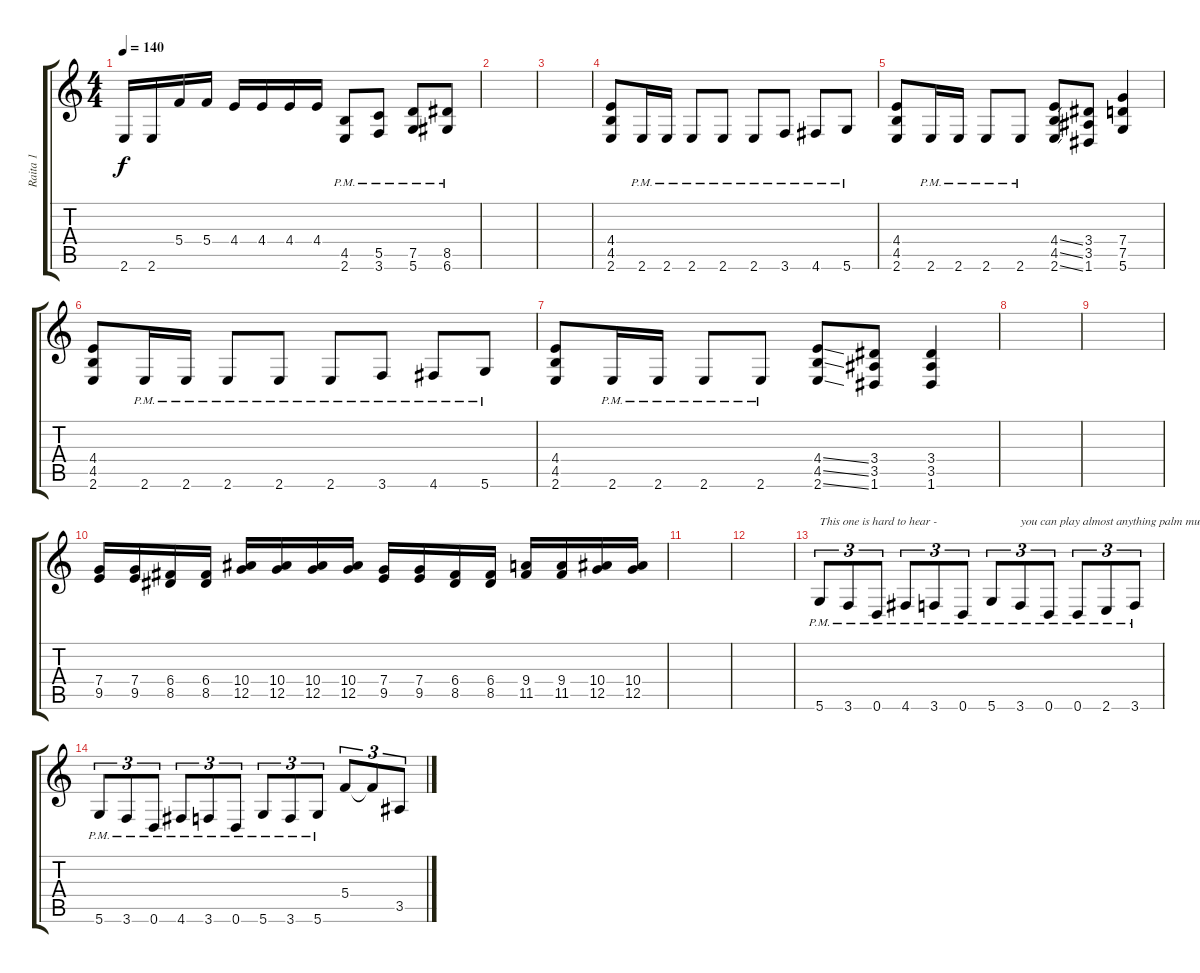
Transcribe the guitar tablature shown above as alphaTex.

\track ("Raita 1" "Raita 1") {instrument distortionguitar}
\staff {score tabs}
\tuning (D4 A3 F3 C3 G2 D2) {hide}
\ts (4 4)
\tempo 140
\clef g2
\ks c
2.6.16{dy f} 2.6.16 5.4.16 5.4.16 4.4.16 4.4.16 4.4.16 4.4.16 (4.5{pm} 2.6{pm}).8 (5.5{pm} 3.6{pm}).8 (7.5{pm} 5.6{pm}).8 (8.5{pm} 6.6{pm}).8 |
|
|
(4.4 4.5 2.6).8 2.6{pm}.16 2.6{pm}.16 2.6{pm}.8 2.6{pm}.8 2.6{pm}.8 3.6{pm}.8 4.6{pm}.8 5.6{pm}.8 |
(4.4 4.5 2.6).8 2.6{pm}.16 2.6{pm}.16 2.6{pm}.8 2.6{pm}.8 (4.4{ss} 4.5{ss} 2.6{ss}).8 (3.4 3.5 1.6).8 (7.4 7.5 5.6).4 |
(4.4 4.5 2.6).8 2.6{pm}.16 2.6{pm}.16 2.6{pm}.8 2.6{pm}.8 2.6{pm}.8 3.6{pm}.8 4.6{pm}.8 5.6{pm}.8 |
(4.4 4.5 2.6).8 2.6{pm}.16 2.6{pm}.16 2.6{pm}.8 2.6{pm}.8 (4.4{ss} 4.5{ss} 2.6{ss}).8 (3.4 3.5 1.6).8 (3.4 3.5 1.6).4 |
|
|
(7.4 9.5).16 (7.4 9.5).16 (6.4 8.5).16 (6.4 8.5).16 (10.4 12.5).16 (10.4 12.5).16 (10.4 12.5).16 (10.4 12.5).16 (7.4 9.5).16 (7.4 9.5).16 (6.4 8.5).16 (6.4 8.5).16 (9.4 11.5).16 (9.4 11.5).16 (10.4 12.5).16 (10.4 12.5).16 |
|
|
5.6{pm}.8{tu (3 2) txt "This one is hard to hear - "} 3.6{pm}.8{tu (3 2)} 0.6{pm}.8{tu (3 2)} 4.6{pm}.8{tu (3 2)} 3.6{pm}.8{tu (3 2)} 0.6{pm}.8{tu (3 2)} 5.6{pm}.8{tu (3 2)} 3.6{pm}.8{tu (3 2) txt "you can play almost anything palm muted here"} 0.6{pm}.8{tu (3 2)} 0.6{pm}.8{tu (3 2)} 2.6{pm}.8{tu (3 2)} 3.6{pm}.8{tu (3 2)} |
5.6{pm}.8{tu (3 2)} 3.6{pm}.8{tu (3 2)} 0.6{pm}.8{tu (3 2)} 4.6{pm}.8{tu (3 2)} 3.6{pm}.8{tu (3 2)} 0.6{pm}.8{tu (3 2)} 5.6{pm}.8{tu (3 2)} 3.6{pm}.8{tu (3 2)} 5.6{pm}.8{tu (3 2)} 5.4.8{tu (3 2)} 5.4{t}.8{tu (3 2)} 3.5.8{tu (3 2)}
